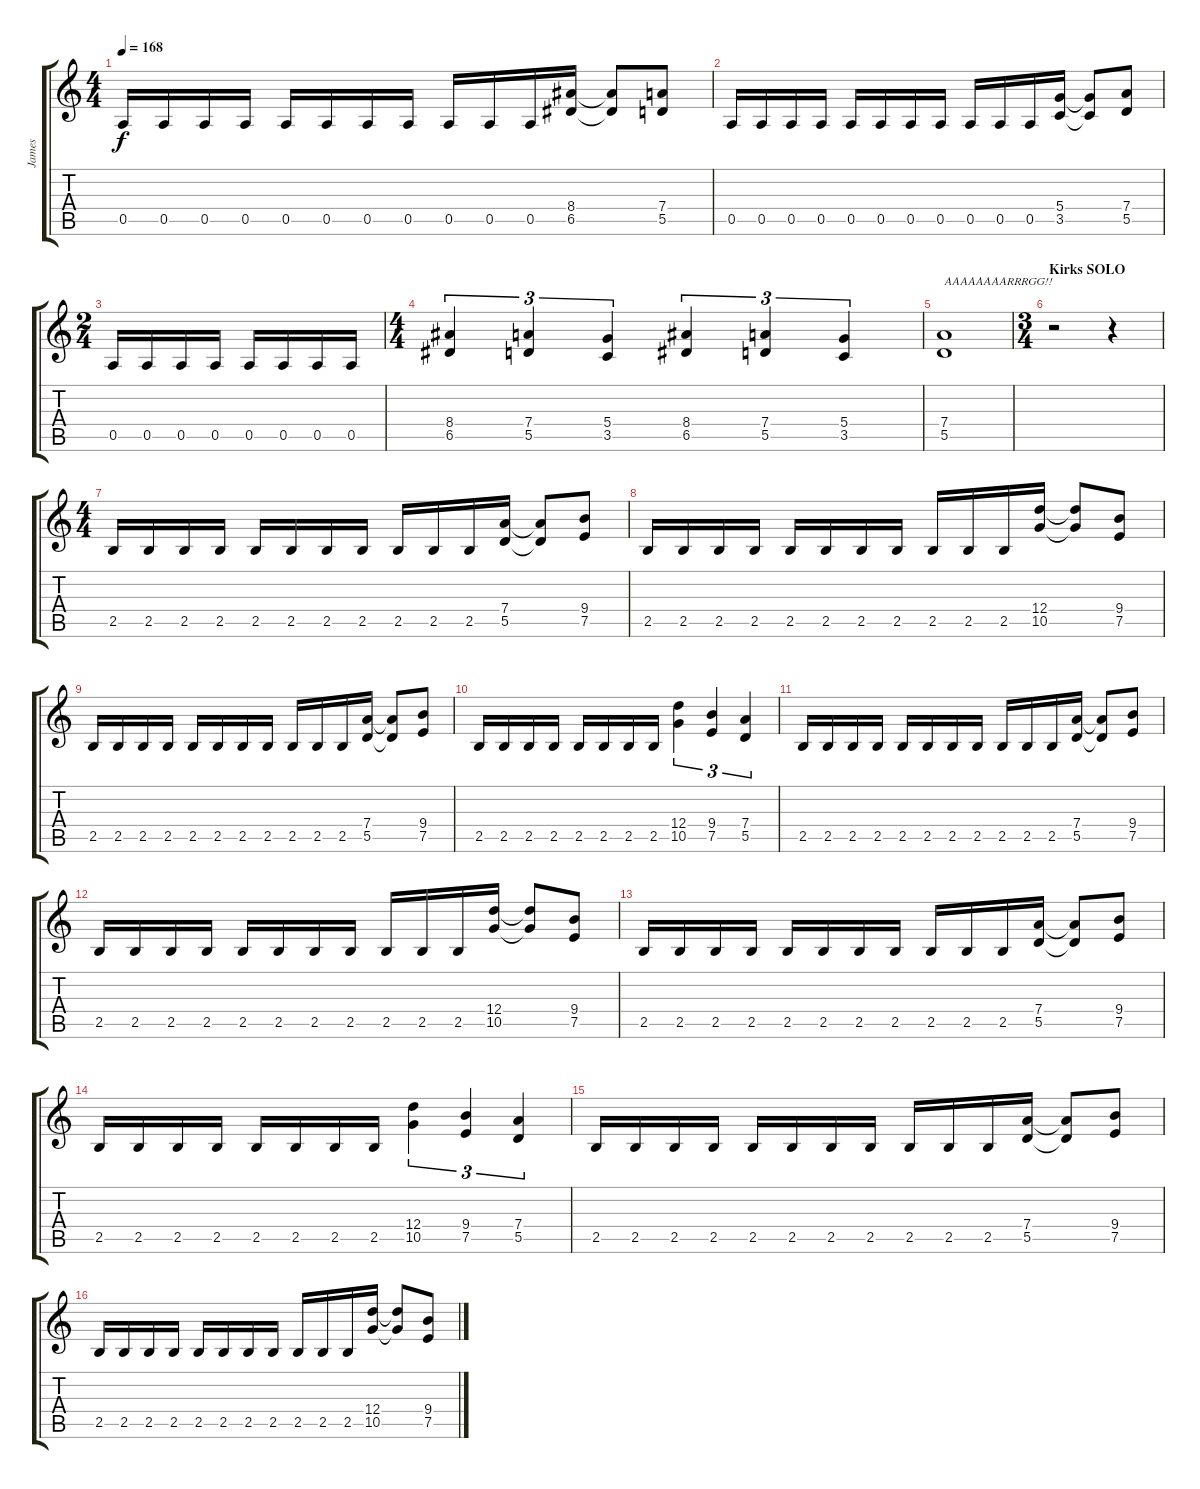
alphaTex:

\track ("James" "James") {instrument distortionguitar}
\staff {score tabs}
\tuning (E4 B3 G3 D3 A2 E2) {hide}
\ts (4 4)
\tempo 168
\clef g2
\ks c
0.5.16{dy f} 0.5.16 0.5.16 0.5.16 0.5.16 0.5.16 0.5.16 0.5.16 0.5.16 0.5.16 0.5.16 (8.4 6.5).16 (8.4{t} 6.5{t}).8 (7.4 5.5).8 |
0.5.16 0.5.16 0.5.16 0.5.16 0.5.16 0.5.16 0.5.16 0.5.16 0.5.16 0.5.16 0.5.16 (5.4 3.5).16 (5.4{t} 3.5{t}).8 (7.4 5.5).8 |
\ts (2 4)
0.5.16 0.5.16 0.5.16 0.5.16 0.5.16 0.5.16 0.5.16 0.5.16 |
\ts (4 4)
(8.4 6.5).4{tu (3 2)} (7.4 5.5).4{tu (3 2)} (5.4 3.5).4{tu (3 2)} (8.4 6.5).4{tu (3 2)} (7.4 5.5).4{tu (3 2)} (5.4 3.5).4{tu (3 2)} |
(7.4 5.5).1{txt "AAAAAAAARRRGG!!"} |
\ts (3 4)
\section ("" "Kirks SOLO")
r.2 r.4 |
\ts (4 4)
2.5.16 2.5.16 2.5.16 2.5.16 2.5.16 2.5.16 2.5.16 2.5.16 2.5.16 2.5.16 2.5.16 (7.4 5.5).16 (7.4{t} 5.5{t}).8 (9.4 7.5).8 |
2.5.16 2.5.16 2.5.16 2.5.16 2.5.16 2.5.16 2.5.16 2.5.16 2.5.16 2.5.16 2.5.16 (12.4 10.5).16 (12.4{t} 10.5{t}).8 (9.4 7.5).8 |
2.5.16 2.5.16 2.5.16 2.5.16 2.5.16 2.5.16 2.5.16 2.5.16 2.5.16 2.5.16 2.5.16 (7.4 5.5).16 (7.4{t} 5.5{t}).8 (9.4 7.5).8 |
2.5.16 2.5.16 2.5.16 2.5.16 2.5.16 2.5.16 2.5.16 2.5.16 (12.4 10.5).4{tu (3 2)} (9.4 7.5).4{tu (3 2)} (7.4 5.5).4{tu (3 2)} |
2.5.16 2.5.16 2.5.16 2.5.16 2.5.16 2.5.16 2.5.16 2.5.16 2.5.16 2.5.16 2.5.16 (7.4 5.5).16 (7.4{t} 5.5{t}).8 (9.4 7.5).8 |
2.5.16 2.5.16 2.5.16 2.5.16 2.5.16 2.5.16 2.5.16 2.5.16 2.5.16 2.5.16 2.5.16 (12.4 10.5).16 (12.4{t} 10.5{t}).8 (9.4 7.5).8 |
2.5.16 2.5.16 2.5.16 2.5.16 2.5.16 2.5.16 2.5.16 2.5.16 2.5.16 2.5.16 2.5.16 (7.4 5.5).16 (7.4{t} 5.5{t}).8 (9.4 7.5).8 |
2.5.16 2.5.16 2.5.16 2.5.16 2.5.16 2.5.16 2.5.16 2.5.16 (12.4 10.5).4{tu (3 2)} (9.4 7.5).4{tu (3 2)} (7.4 5.5).4{tu (3 2)} |
2.5.16 2.5.16 2.5.16 2.5.16 2.5.16 2.5.16 2.5.16 2.5.16 2.5.16 2.5.16 2.5.16 (7.4 5.5).16 (7.4{t} 5.5{t}).8 (9.4 7.5).8 |
2.5.16 2.5.16 2.5.16 2.5.16 2.5.16 2.5.16 2.5.16 2.5.16 2.5.16 2.5.16 2.5.16 (12.4 10.5).16 (12.4{t} 10.5{t}).8 (9.4 7.5).8
